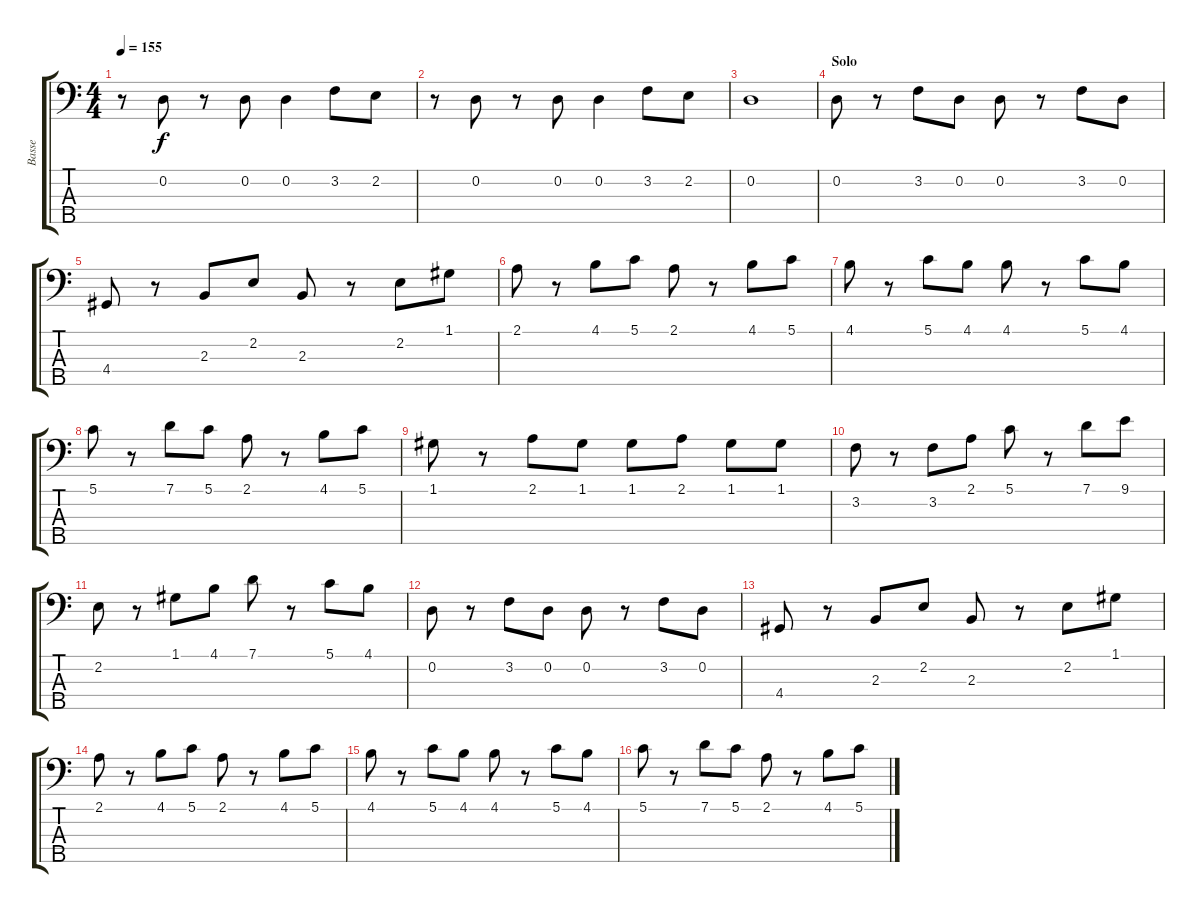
\track ("Basse" "Basse") {instrument electricbassfinger}
\staff {score tabs}
\tuning (G2 D2 A1 E1 B0) {hide}
\ts (4 4)
\tempo 155
\clef f4
\ks c
r.8{dy f} 0.2.8 r.8 0.2.8 0.2.4 3.2.8 2.2.8 |
r.8 0.2.8 r.8 0.2.8 0.2.4 3.2.8 2.2.8 |
0.2.1 |
\section ("" "Solo")
0.2.8 r.8 3.2.8 0.2.8 0.2.8 r.8 3.2.8 0.2.8 |
4.4.8 r.8 2.3.8 2.2.8 2.3.8 r.8 2.2.8 1.1.8 |
2.1.8 r.8 4.1.8 5.1.8 2.1.8 r.8 4.1.8 5.1.8 |
4.1.8 r.8 5.1.8 4.1.8 4.1.8 r.8 5.1.8 4.1.8 |
5.1.8 r.8 7.1.8 5.1.8 2.1.8 r.8 4.1.8 5.1.8 |
1.1.8 r.8 2.1.8 1.1.8 1.1.8 2.1.8 1.1.8 1.1.8 |
3.2.8 r.8 3.2.8 2.1.8 5.1.8 r.8 7.1.8 9.1.8 |
2.2.8 r.8 1.1.8 4.1.8 7.1.8 r.8 5.1.8 4.1.8 |
0.2.8 r.8 3.2.8 0.2.8 0.2.8 r.8 3.2.8 0.2.8 |
4.4.8 r.8 2.3.8 2.2.8 2.3.8 r.8 2.2.8 1.1.8 |
2.1.8 r.8 4.1.8 5.1.8 2.1.8 r.8 4.1.8 5.1.8 |
4.1.8 r.8 5.1.8 4.1.8 4.1.8 r.8 5.1.8 4.1.8 |
5.1.8 r.8 7.1.8 5.1.8 2.1.8 r.8 4.1.8 5.1.8
